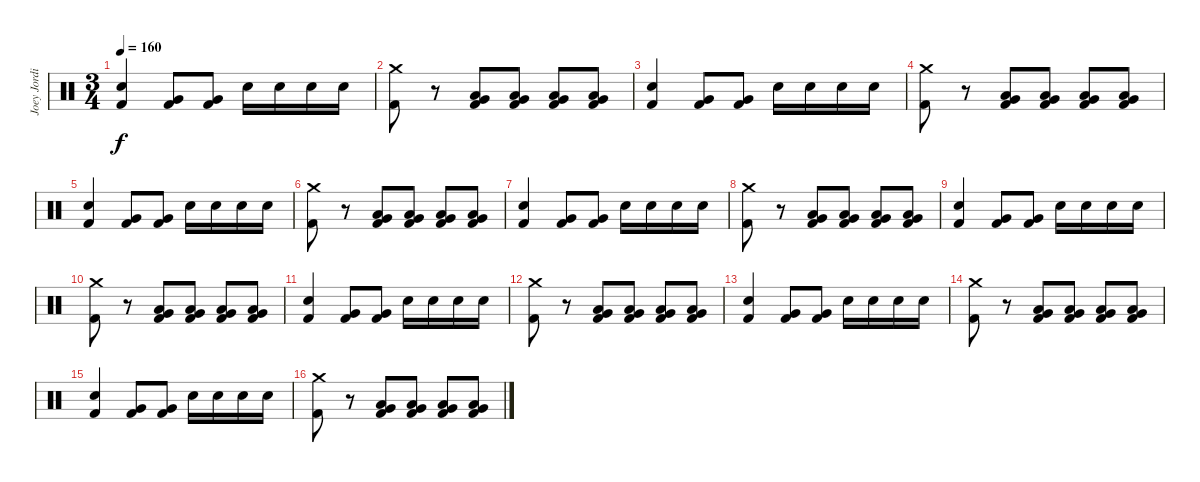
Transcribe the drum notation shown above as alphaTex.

\track ("Joey Jordison" "Joey Jordi") {instrument percussion}
\staff {score}
\articulation defaults
\ts (3 4)
\tempo 160
\clef neutral
\ks c
("Electric Snare (hit)" "Kick (hit) 2").4{dy f} ("Very Low Tom (hit)" "Kick (hit) 2").8 ("Very Low Tom (hit)" "Kick (hit) 2").8 "Electric Snare (hit)".16 "Electric Snare (hit)".16 "Electric Snare (hit)".16 "Electric Snare (hit)".16 |
("Crash medium (hit)" "Kick (hit) 2").8 r.8 ("Low Tom (hit)" "Very Low Tom (hit)" "Kick (hit) 2").8 ("Low Tom (hit)" "Very Low Tom (hit)" "Kick (hit) 2").8 ("Low Tom (hit)" "Very Low Tom (hit)" "Kick (hit) 2").8 ("Low Tom (hit)" "Very Low Tom (hit)" "Kick (hit) 2").8 |
("Electric Snare (hit)" "Kick (hit) 2").4 ("Very Low Tom (hit)" "Kick (hit) 2").8 ("Very Low Tom (hit)" "Kick (hit) 2").8 "Electric Snare (hit)".16 "Electric Snare (hit)".16 "Electric Snare (hit)".16 "Electric Snare (hit)".16 |
("Crash medium (hit)" "Kick (hit) 2").8 r.8 ("Low Tom (hit)" "Very Low Tom (hit)" "Kick (hit) 2").8 ("Low Tom (hit)" "Very Low Tom (hit)" "Kick (hit) 2").8 ("Low Tom (hit)" "Very Low Tom (hit)" "Kick (hit) 2").8 ("Low Tom (hit)" "Very Low Tom (hit)" "Kick (hit) 2").8 |
("Electric Snare (hit)" "Kick (hit) 2").4 ("Very Low Tom (hit)" "Kick (hit) 2").8 ("Very Low Tom (hit)" "Kick (hit) 2").8 "Electric Snare (hit)".16 "Electric Snare (hit)".16 "Electric Snare (hit)".16 "Electric Snare (hit)".16 |
("Crash medium (hit)" "Kick (hit) 2").8 r.8 ("Low Tom (hit)" "Very Low Tom (hit)" "Kick (hit) 2").8 ("Low Tom (hit)" "Very Low Tom (hit)" "Kick (hit) 2").8 ("Low Tom (hit)" "Very Low Tom (hit)" "Kick (hit) 2").8 ("Low Tom (hit)" "Very Low Tom (hit)" "Kick (hit) 2").8 |
("Electric Snare (hit)" "Kick (hit) 2").4 ("Very Low Tom (hit)" "Kick (hit) 2").8 ("Very Low Tom (hit)" "Kick (hit) 2").8 "Electric Snare (hit)".16 "Electric Snare (hit)".16 "Electric Snare (hit)".16 "Electric Snare (hit)".16 |
("Crash medium (hit)" "Kick (hit) 2").8 r.8 ("Low Tom (hit)" "Very Low Tom (hit)" "Kick (hit) 2").8 ("Low Tom (hit)" "Very Low Tom (hit)" "Kick (hit) 2").8 ("Low Tom (hit)" "Very Low Tom (hit)" "Kick (hit) 2").8 ("Low Tom (hit)" "Very Low Tom (hit)" "Kick (hit) 2").8 |
("Electric Snare (hit)" "Kick (hit) 2").4 ("Very Low Tom (hit)" "Kick (hit) 2").8 ("Very Low Tom (hit)" "Kick (hit) 2").8 "Electric Snare (hit)".16 "Electric Snare (hit)".16 "Electric Snare (hit)".16 "Electric Snare (hit)".16 |
("Crash medium (hit)" "Kick (hit) 2").8 r.8 ("Low Tom (hit)" "Very Low Tom (hit)" "Kick (hit) 2").8 ("Low Tom (hit)" "Very Low Tom (hit)" "Kick (hit) 2").8 ("Low Tom (hit)" "Very Low Tom (hit)" "Kick (hit) 2").8 ("Low Tom (hit)" "Very Low Tom (hit)" "Kick (hit) 2").8 |
("Electric Snare (hit)" "Kick (hit) 2").4 ("Very Low Tom (hit)" "Kick (hit) 2").8 ("Very Low Tom (hit)" "Kick (hit) 2").8 "Electric Snare (hit)".16 "Electric Snare (hit)".16 "Electric Snare (hit)".16 "Electric Snare (hit)".16 |
("Crash medium (hit)" "Kick (hit) 2").8 r.8 ("Low Tom (hit)" "Very Low Tom (hit)" "Kick (hit) 2").8 ("Low Tom (hit)" "Very Low Tom (hit)" "Kick (hit) 2").8 ("Low Tom (hit)" "Very Low Tom (hit)" "Kick (hit) 2").8 ("Low Tom (hit)" "Very Low Tom (hit)" "Kick (hit) 2").8 |
("Electric Snare (hit)" "Kick (hit) 2").4 ("Very Low Tom (hit)" "Kick (hit) 2").8 ("Very Low Tom (hit)" "Kick (hit) 2").8 "Electric Snare (hit)".16 "Electric Snare (hit)".16 "Electric Snare (hit)".16 "Electric Snare (hit)".16 |
("Crash medium (hit)" "Kick (hit) 2").8 r.8 ("Low Tom (hit)" "Very Low Tom (hit)" "Kick (hit) 2").8 ("Low Tom (hit)" "Very Low Tom (hit)" "Kick (hit) 2").8 ("Low Tom (hit)" "Very Low Tom (hit)" "Kick (hit) 2").8 ("Low Tom (hit)" "Very Low Tom (hit)" "Kick (hit) 2").8 |
("Electric Snare (hit)" "Kick (hit) 2").4 ("Very Low Tom (hit)" "Kick (hit) 2").8 ("Very Low Tom (hit)" "Kick (hit) 2").8 "Electric Snare (hit)".16 "Electric Snare (hit)".16 "Electric Snare (hit)".16 "Electric Snare (hit)".16 |
("Crash medium (hit)" "Kick (hit) 2").8 r.8 ("Low Tom (hit)" "Very Low Tom (hit)" "Kick (hit) 2").8 ("Low Tom (hit)" "Very Low Tom (hit)" "Kick (hit) 2").8 ("Low Tom (hit)" "Very Low Tom (hit)" "Kick (hit) 2").8 ("Low Tom (hit)" "Very Low Tom (hit)" "Kick (hit) 2").8
